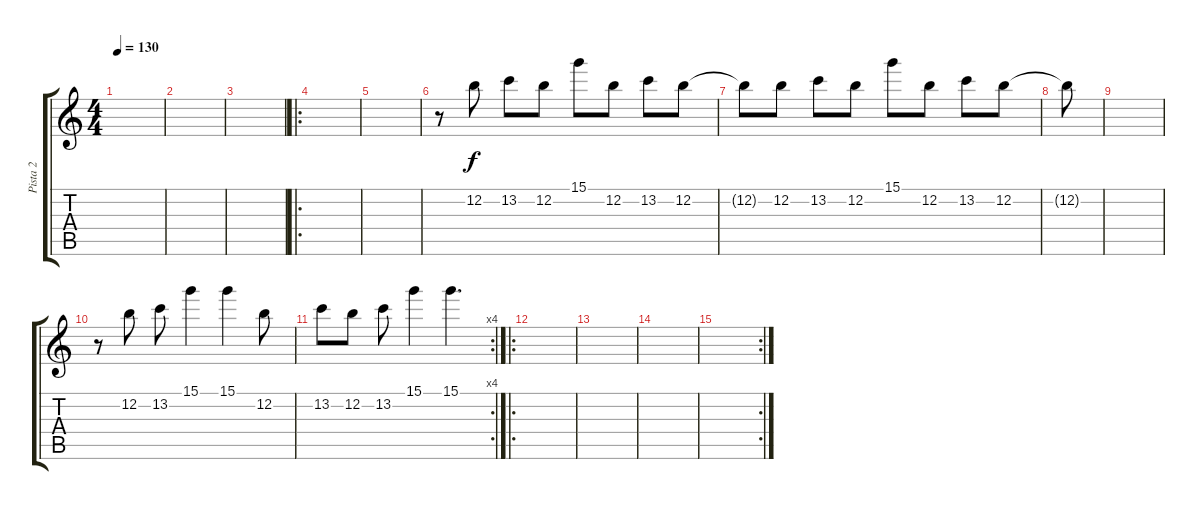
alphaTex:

\track ("Pista 2" "Pista 2") {instrument distortionguitar}
\staff {score tabs}
\tuning (E4 B3 G3 D3 A2 E2) {hide}
\ts (4 4)
\tempo 130
\clef g2
\ks c
|
|
|
\ro
|
|
r.8 12.2.8 13.2.8 12.2.8 15.1.8 12.2.8 13.2.8 12.2.8 |
12.2{t}.8 12.2.8 13.2.8 12.2.8 15.1.8 12.2.8 13.2.8 12.2.8 |
12.2{t}.8 |
|
r.8 12.2.8 13.2.8 15.1.4 15.1.4 12.2.8 |
\rc 4
13.2.8 12.2.8 13.2.8 15.1.4 15.1.4{d} |
\ro
|
|
|
\rc 2
